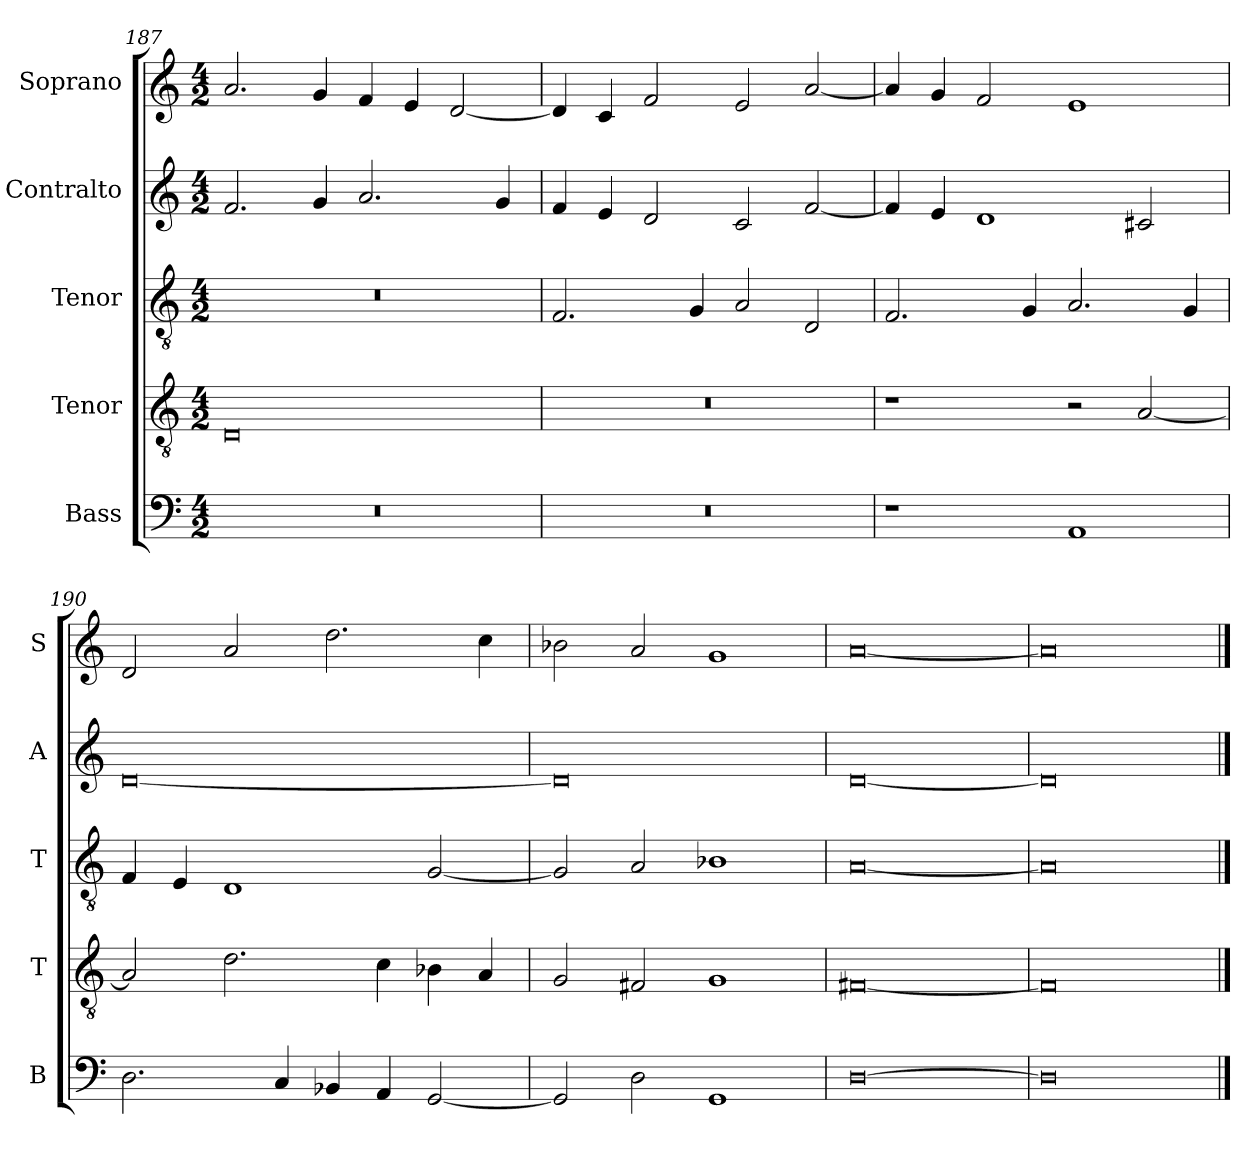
**kern	**kern	**kern	**kern	**kern
*part5	*part4	*part3	*part2	*part1
*staff5	*staff4	*staff3	*staff2	*staff1
*I"Bass	*I"Tenor	*I"Tenor	*I"Contralto	*I"Soprano
*I'B	*I'T	*I'T	*I'A	*I'S
*clefF4	*clefGv2	*clefGv2	*clefG2	*clefG2
*k[]	*k[]	*k[]	*k[]	*k[]
*D:dor	*D:dor	*D:dor	*D:dor	*D:dor
*M4/2	*M4/2	*M4/2	*M4/2	*M4/2
=187	=187	=187	=187	=187
0r	0D	0r	2.f	2.a
.	.	.	4g	4g
.	.	.	2.a	4f
.	.	.	.	4e
.	.	.	.	[2d
.	.	.	4g	.
=188	=188	=188	=188	=188
0r	0r	2.F	4f	4d]
.	.	.	4e	4c
.	.	.	2d	2f
.	.	4G	.	.
.	.	2A	2c	2e
.	.	2D	[2f	[2a
=189	=189	=189	=189	=189
1r	1r	2.F	4f]	4a]
.	.	.	4e	4g
.	.	.	1d	2f
.	.	4G	.	.
1AA	2r	2.A	.	1e
.	[2A	.	2c#X	.
.	.	4G	.	.
=190	=190	=190	=190	=190
2.D	2A]	4F	[0d	2d
.	.	4E	.	.
.	2.d	1D	.	2a
4C	.	.	.	.
4BB-X	.	.	.	2.dd
4AA	4c	.	.	.
[2GG	4B-X	[2G	.	.
.	4A	.	.	4cc
=191	=191	=191	=191	=191
2GG]	2G	2G]	0d]	2b-X
2D	2F#X	2A	.	2a
1GG	1G	1B-X	.	1g
=192	=192	=192	=192	=192
[0D	[0F#X	[0A	[0d	[0a
=193	=193	=193	=193	=193
0D]	0F#]	0A]	0d]	0a]
==	==	==	==	==
*-	*-	*-	*-	*-
